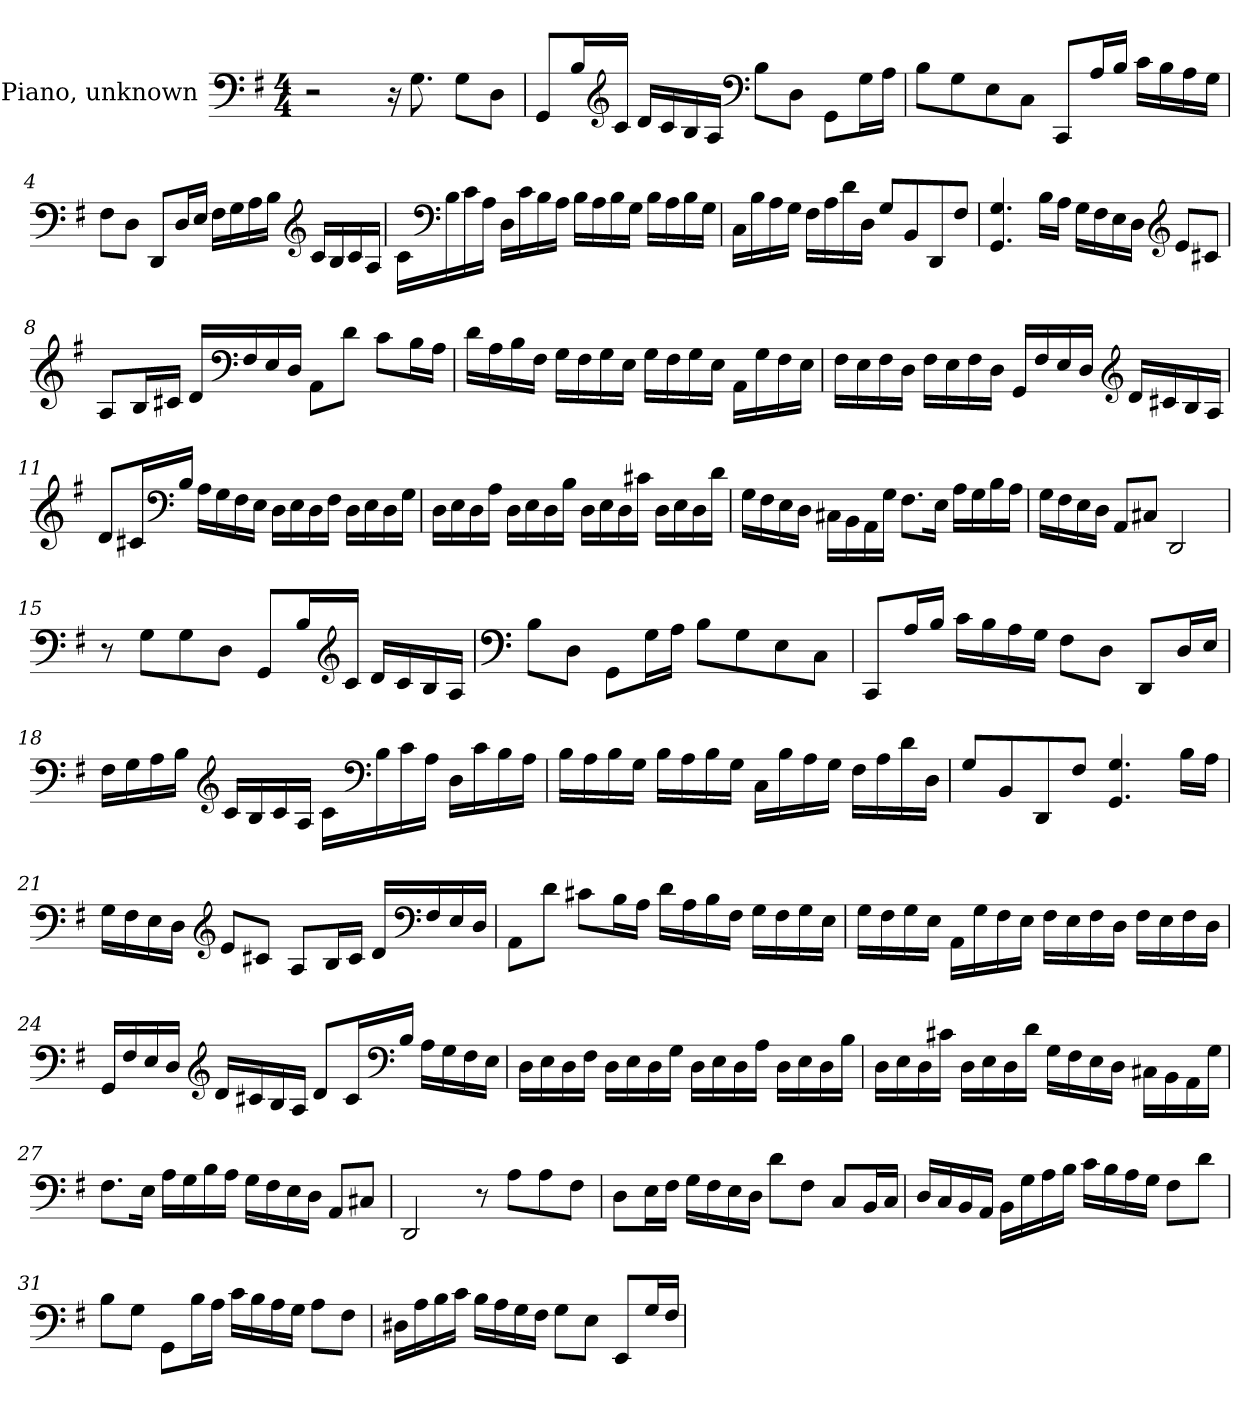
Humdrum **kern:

**kern
*part1
*staff1
*I"Piano, unknown
*I'Pno.
*clefF4
*k[f#]
*M4/4
*MM120
=1
2r
16r
8.G\
8G\L
8D\J
=2
8GG/L
16B/L
*clefG2
16c/JJ
16d/LL
16c/
16B/
16A/JJ
*clefF4
8B\L
8D\J
8GG\L
16G\L
16A\JJ
=3
8B\L
8G\
8E\
8C\J
8CC/L
16A/L
16B/JJ
16c\LL
16B\
16A\
16G\JJ
!!LO:LB:g=z
=4
8F#\L
8D\J
8DD/L
16D/L
16E/JJ
16F#\LL
16G\
16A\
16B\JJ
*clefG2
16c/LL
16B/
16c/
16A/JJ
=5
16c\LL
*clefF4
16B\
16c\
16A\JJ
16D\LL
16c\
16B\
16A\JJ
16B\LL
16A\
16B\
16G\JJ
16B\LL
16A\
16B\
16G\JJ
=6
16C\LL
16B\
16A\
16G\JJ
16F#\LL
16A\
16d\
16D\JJ
8G/L
8BB/
8DD/
8F#/J
!!LO:LB:g=z
=7
4.GG/ 4.G/
16B\LL
16A\JJ
16G\LL
16F#\
16E\
16D\JJ
*clefG2
8e/L
8c#X/J
=8
8A/L
16B/L
16c#X/JJ
16d/LL
*clefF4
16F#/
16E/
16D/JJ
8AA\L
8d\J
8c#\L
16B\L
16A\JJ
=9
16d\LL
16A\
16B\
16F#\JJ
16G\LL
16F#\
16G\
16E\JJ
16G\LL
16F#\
16G\
16E\JJ
16AA\LL
16G\
16F#\
16E\JJ
!!LO:LB:g=z
=10
16F#\LL
16E\
16F#\
16D\JJ
16F#\LL
16E\
16F#\
16D\JJ
16GG/LL
16F#/
16E/
16D/JJ
*clefG2
16d/LL
16c#X/
16B/
16A/JJ
=11
8d/L
16c#X/L
*clefF4
16B/JJ
16A\LL
16G\
16F#\
16E\JJ
16D\LL
16E\
16D\
16F#\JJ
16D\LL
16E\
16D\
16G\JJ
!!LO:LB:g=z
=12
16D\LL
16E\
16D\
16A\JJ
16D\LL
16E\
16D\
16B\JJ
16D\LL
16E\
16D\
16c#X\JJ
16D\LL
16E\
16D\
16d\JJ
=13
16G\LL
16F#\
16E\
16D\JJ
16C#X\LL
16BB\
16AA\
16G\JJ
8.F#\L
16E\Jk
16A\LL
16G\
16B\
16A\JJ
=14
16G\LL
16F#\
16E\
16D\JJ
8AA/L
8C#X/J
2DD/
!!LO:LB:g=z
=15
8r
8G\L
8G\
8D\J
8GG/L
16B/L
*clefG2
16c/JJ
16d/LL
16c/
16B/
16A/JJ
=16
*clefF4
8B\L
8D\J
8GG\L
16G\L
16A\JJ
8B\L
8G\
8E\
8C\J
=17
8CC/L
16A/L
16B/JJ
16c\LL
16B\
16A\
16G\JJ
8F#\L
8D\J
8DD/L
16D/L
16E/JJ
!!LO:LB:g=z
=18
16F#\LL
16G\
16A\
16B\JJ
*clefG2
16c/LL
16B/
16c/
16A/JJ
16c\LL
*clefF4
16B\
16c\
16A\JJ
16D\LL
16c\
16B\
16A\JJ
=19
16B\LL
16A\
16B\
16G\JJ
16B\LL
16A\
16B\
16G\JJ
16C\LL
16B\
16A\
16G\JJ
16F#\LL
16A\
16d\
16D\JJ
=20
8G/L
8BB/
8DD/
8F#/J
4.GG/ 4.G/
16B\LL
16A\JJ
!!LO:LB:g=z
=21
16G\LL
16F#\
16E\
16D\JJ
*clefG2
8e/L
8c#X/J
8A/L
16B/L
16c#/JJ
16d/LL
*clefF4
16F#/
16E/
16D/JJ
=22
8AA\L
8d\J
8c#X\L
16B\L
16A\JJ
16d\LL
16A\
16B\
16F#\JJ
16G\LL
16F#\
16G\
16E\JJ
!!LO:LB:g=z
=23
16G\LL
16F#\
16G\
16E\JJ
16AA\LL
16G\
16F#\
16E\JJ
16F#\LL
16E\
16F#\
16D\JJ
16F#\LL
16E\
16F#\
16D\JJ
=24
16GG/LL
16F#/
16E/
16D/JJ
*clefG2
16d/LL
16c#X/
16B/
16A/JJ
8d/L
16c#/L
*clefF4
16B/JJ
16A\LL
16G\
16F#\
16E\JJ
!!LO:LB:g=z
=25
16D\LL
16E\
16D\
16F#\JJ
16D\LL
16E\
16D\
16G\JJ
16D\LL
16E\
16D\
16A\JJ
16D\LL
16E\
16D\
16B\JJ
=26
16D\LL
16E\
16D\
16c#X\JJ
16D\LL
16E\
16D\
16d\JJ
16G\LL
16F#\
16E\
16D\JJ
16C#X\LL
16BB\
16AA\
16G\JJ
=27
8.F#\L
16E\Jk
16A\LL
16G\
16B\
16A\JJ
16G\LL
16F#\
16E\
16D\JJ
8AA/L
8C#X/J
!!LO:LB:g=z
=28
2DD/
8r
8A\L
8A\
8F#\J
=29
8D\L
16E\L
16F#\JJ
16G\LL
16F#\
16E\
16D\JJ
8d\L
8F#\J
8C/L
16BB/L
16C/JJ
=30
16D/LL
16C/
16BB/
16AA/JJ
16BB\LL
16G\
16A\
16B\JJ
16c\LL
16B\
16A\
16G\JJ
8F#\L
8d\J
=31
8B\L
8G\J
8GG\L
16B\L
16A\JJ
16c\LL
16B\
16A\
16G\JJ
8A\L
8F#\J
!!LO:PB:g=z
=32
16D#X\LL
16A\
16B\
16c\JJ
16B\LL
16A\
16G\
16F#\JJ
8G\L
8E\J
8EE/L
16G/L
16F#/JJ
=
*-
